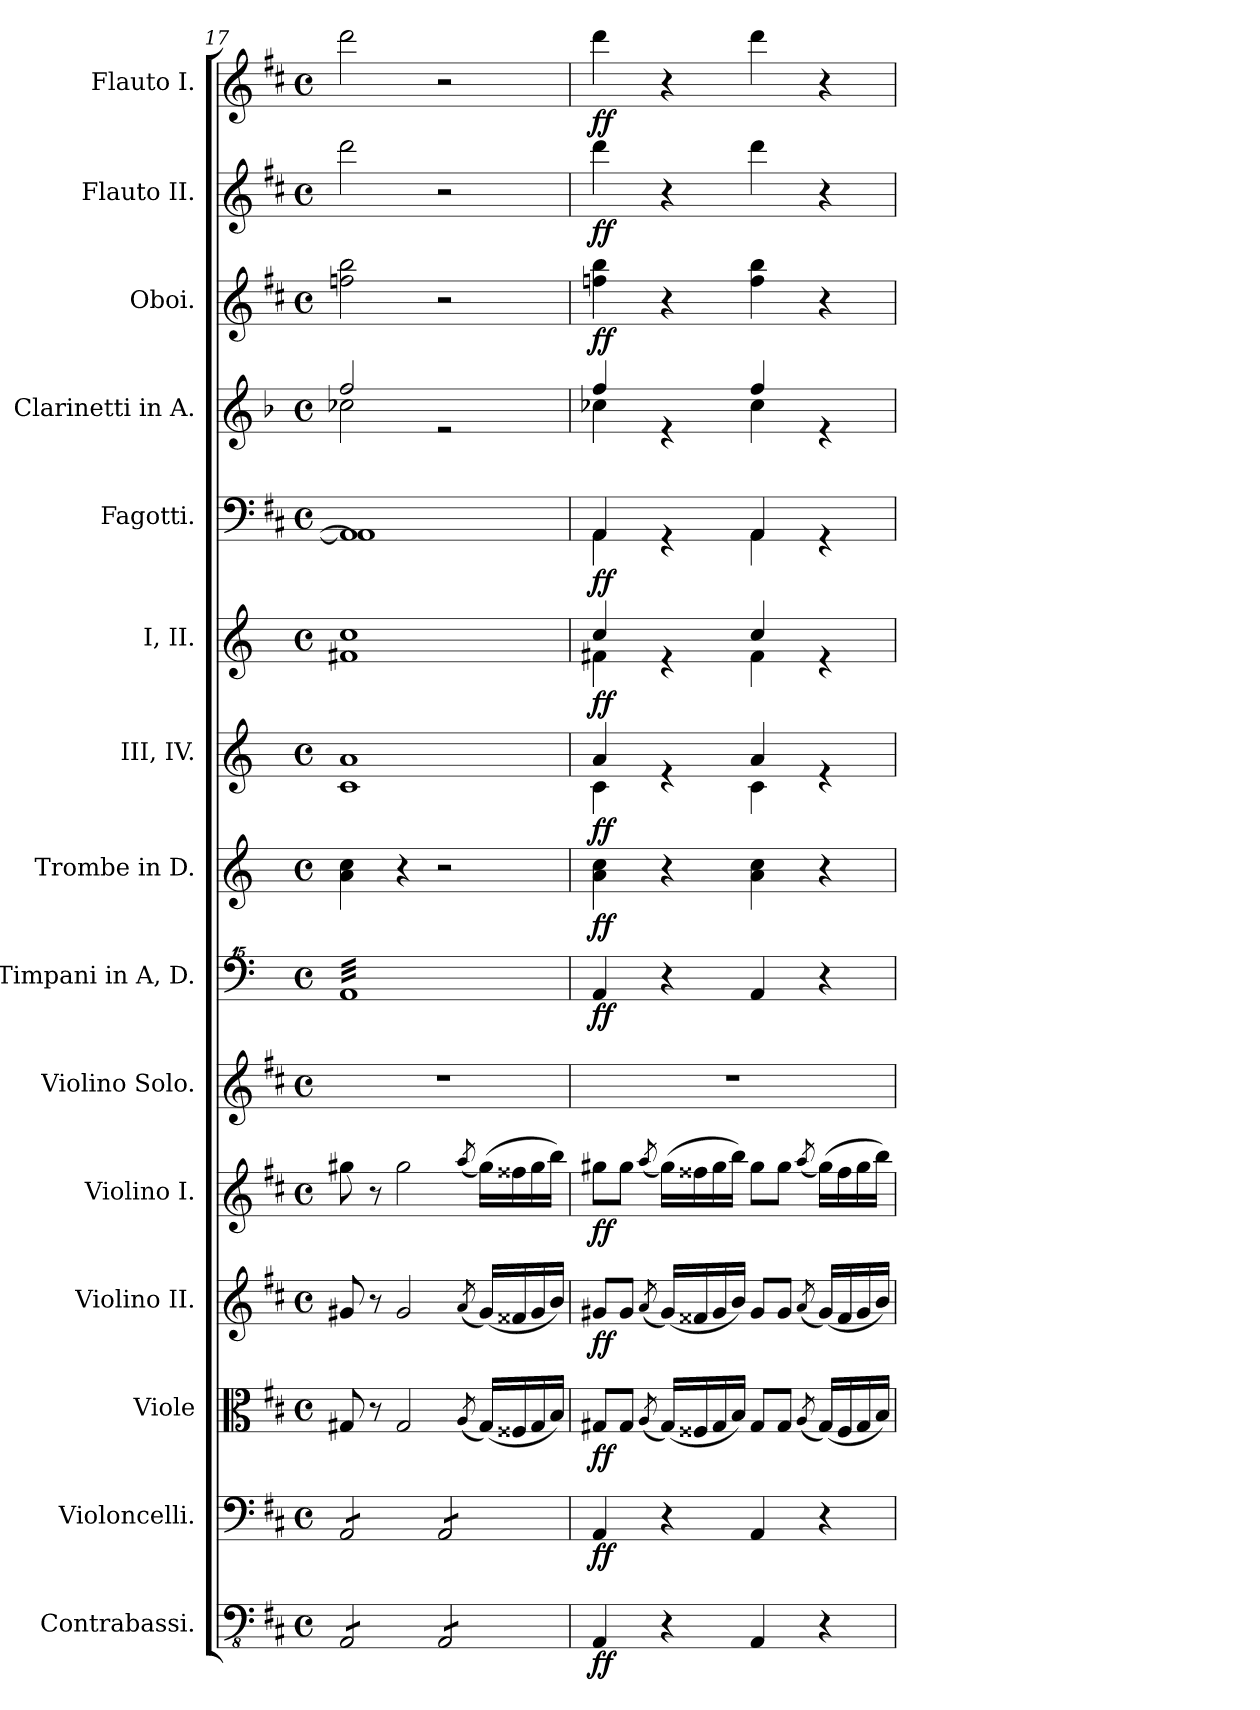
**kern	**dynam	**kern	**dynam	**kern	**dynam	**kern	**dynam	**kern	**dynam	**kern	**kern	**dynam	**kern	**dynam	**kern	**dynam	**kern	**dynam	**kern	**dynam	**kern	**kern	**dynam	**kern	**dynam	**kern	**dynam
*part15	*part15	*part14	*part14	*part13	*part13	*part12	*part12	*part11	*part11	*part10	*part9	*part9	*part8	*part8	*part7	*part7	*part6	*part6	*part5	*part5	*part4	*part3	*part3	*part2	*part2	*part1	*part1
*staff15	*staff15	*staff14	*staff14	*staff13	*staff13	*staff12	*staff12	*staff11	*staff11	*staff10	*staff9	*staff9	*staff8	*staff8	*staff7	*staff7	*staff6	*staff6	*staff5	*staff5	*staff4	*staff3	*staff3	*staff2	*staff2	*staff1	*staff1
*I"Contrabassi.	*	*I"Violoncelli.	*	*I"Viole	*	*I"Violino II.	*	*I"Violino I.	*	*I"Violino Solo.	*I"Timpani in A, D.	*	*I"Trombe in D.	*	*I"III, IV.	*	*I"I, II.	*	*I"Fagotti.	*	*I"Clarinetti in A.	*I"Oboi.	*	*I"Flauto II.	*	*I"Flauto I.	*
*I'Cbs.	*	*	*	*	*	*	*	*	*	*I'Vln.	*I'Timp.	*	*	*	*	*	*	*	*I'Fag.	*	*	*I'Ob.	*	*I'Fl.	*	*I'Fl.	*
*clefFv4	*	*clefF4	*	*clefC3	*	*clefG2	*	*clefG2	*	*clefG2	*clefF^^4	*	*clefG2	*	*clefG2	*	*clefG2	*	*clefF4	*	*clefG2	*clefG2	*	*clefG2	*	*clefG2	*
*	*	*	*	*	*	*	*	*	*	*	*ITrd7c12	*	*ITrd-1c-2	*	*ITrd4c7	*	*ITrd4c7	*	*	*	*ITrd2c3	*	*	*	*	*	*
*k[f#c#]	*	*k[f#c#]	*	*k[f#c#]	*	*k[f#c#]	*	*k[f#c#]	*	*k[f#c#]	*k[]	*	*k[f#c#]	*	*k[b-]	*	*k[b-]	*	*k[f#c#]	*	*k[f#c#]	*k[f#c#]	*	*k[f#c#]	*	*k[f#c#]	*
*M4/4	*	*M4/4	*	*M4/4	*	*M4/4	*	*M4/4	*	*M4/4	*M4/4	*	*M4/4	*	*M4/4	*	*M4/4	*	*M4/4	*	*M4/4	*M4/4	*	*M4/4	*	*M4/4	*
*met(c)	*	*met(c)	*	*met(c)	*	*met(c)	*	*met(c)	*	*met(c)	*met(c)	*	*met(c)	*	*met(c)	*	*met(c)	*	*met(c)	*	*met(c)	*met(c)	*	*met(c)	*	*met(c)	*
=17	=17	=17	=17	=17	=17	=17	=17	=17	=17	=17	=17	=17	=17	=17	=17	=17	=17	=17	=17	=17	=17	=17	=17	=17	=17	=17	=17
*	*	*	*	*	*	*	*	*	*	*	*	*	*	*	*	*	*	*	*^	*	*^	*	*	*	*	*	*
*tremolo	*	*	*	*	*	*	*	*	*	*	*	*	*	*	*	*	*	*	*	*	*	*	*	*	*	*	*	*	*
*	*	*tremolo	*	*	*	*	*	*	*	*	*	*	*	*	*	*	*	*	*	*	*	*	*	*	*	*	*	*	*
*	*	*	*	*	*	*	*	*	*	*	*tremolo	*	*	*	*	*	*	*	*	*	*	*	*	*	*	*	*	*	*
8AAA/L	.	8AA/L	.	8G#X/	.	8g#X/	.	8gg#X\	.	1r	32ALLL	.	4b\ 4dd\	.	1F 1d	.	1Bn 1f	.	1AA]	1AA]	.	2a-X\	2dd/	2ffn\ 2bb\	.	2ddd\	.	2ddd\	.
.	.	.	.	.	.	.	.	.	.	.	32A	.	.	.	.	.	.	.	.	.	.	.	.	.	.	.	.	.	.
.	.	.	.	.	.	.	.	.	.	.	32A	.	.	.	.	.	.	.	.	.	.	.	.	.	.	.	.	.	.
.	.	.	.	.	.	.	.	.	.	.	32A	.	.	.	.	.	.	.	.	.	.	.	.	.	.	.	.	.	.
8AAA/	.	8AA/	.	8r	.	8r	.	8r	.	.	32A	.	.	.	.	.	.	.	.	.	.	.	.	.	.	.	.	.	.
.	.	.	.	.	.	.	.	.	.	.	32A	.	.	.	.	.	.	.	.	.	.	.	.	.	.	.	.	.	.
.	.	.	.	.	.	.	.	.	.	.	32A	.	.	.	.	.	.	.	.	.	.	.	.	.	.	.	.	.	.
.	.	.	.	.	.	.	.	.	.	.	32A	.	.	.	.	.	.	.	.	.	.	.	.	.	.	.	.	.	.
8AAA/	.	8AA/	.	2G#/	.	2g#/	.	2gg#\	.	.	32A	.	4r	.	.	.	.	.	.	.	.	.	.	.	.	.	.	.	.
.	.	.	.	.	.	.	.	.	.	.	32A	.	.	.	.	.	.	.	.	.	.	.	.	.	.	.	.	.	.
.	.	.	.	.	.	.	.	.	.	.	32A	.	.	.	.	.	.	.	.	.	.	.	.	.	.	.	.	.	.
.	.	.	.	.	.	.	.	.	.	.	32A	.	.	.	.	.	.	.	.	.	.	.	.	.	.	.	.	.	.
8AAA/J	.	8AA/J	.	.	.	.	.	.	.	.	32A	.	.	.	.	.	.	.	.	.	.	.	.	.	.	.	.	.	.
.	.	.	.	.	.	.	.	.	.	.	32A	.	.	.	.	.	.	.	.	.	.	.	.	.	.	.	.	.	.
.	.	.	.	.	.	.	.	.	.	.	32A	.	.	.	.	.	.	.	.	.	.	.	.	.	.	.	.	.	.
.	.	.	.	.	.	.	.	.	.	.	32A	.	.	.	.	.	.	.	.	.	.	.	.	.	.	.	.	.	.
8AAA/L	.	8AA/L	.	.	.	.	.	.	.	.	32A	.	2r	.	.	.	.	.	.	.	.	2re	2ryy	2r	.	2r	.	2r	.
.	.	.	.	.	.	.	.	.	.	.	32A	.	.	.	.	.	.	.	.	.	.	.	.	.	.	.	.	.	.
.	.	.	.	.	.	.	.	.	.	.	32A	.	.	.	.	.	.	.	.	.	.	.	.	.	.	.	.	.	.
.	.	.	.	.	.	.	.	.	.	.	32A	.	.	.	.	.	.	.	.	.	.	.	.	.	.	.	.	.	.
8AAA/	.	8AA/	.	.	.	.	.	.	.	.	32A	.	.	.	.	.	.	.	.	.	.	.	.	.	.	.	.	.	.
.	.	.	.	.	.	.	.	.	.	.	32A	.	.	.	.	.	.	.	.	.	.	.	.	.	.	.	.	.	.
.	.	.	.	.	.	.	.	.	.	.	32A	.	.	.	.	.	.	.	.	.	.	.	.	.	.	.	.	.	.
.	.	.	.	.	.	.	.	.	.	.	32A	.	.	.	.	.	.	.	.	.	.	.	.	.	.	.	.	.	.
.	.	.	.	(8qA/	.	(8qa/	.	(8qaa/	.	.	.	.	.	.	.	.	.	.	.	.	.	.	.	.	.	.	.	.	.
8AAA/	.	8AA/	.	(16G#/LL)	.	(16g#/LL)	.	(16gg#\LL)	.	.	32A	.	.	.	.	.	.	.	.	.	.	.	.	.	.	.	.	.	.
.	.	.	.	.	.	.	.	.	.	.	32A	.	.	.	.	.	.	.	.	.	.	.	.	.	.	.	.	.	.
.	.	.	.	16F##X/	.	16f##X/	.	16ff##X\	.	.	32A	.	.	.	.	.	.	.	.	.	.	.	.	.	.	.	.	.	.
.	.	.	.	.	.	.	.	.	.	.	32A	.	.	.	.	.	.	.	.	.	.	.	.	.	.	.	.	.	.
8AAA/J	.	8AA/J	.	16G#/	.	16g#/	.	16gg#\	.	.	32A	.	.	.	.	.	.	.	.	.	.	.	.	.	.	.	.	.	.
*	*	*Xtremolo	*	*	*	*	*	*	*	*	*	*	*	*	*	*	*	*	*	*	*	*	*	*	*	*	*	*	*
*Xtremolo	*	*	*	*	*	*	*	*	*	*	*	*	*	*	*	*	*	*	*	*	*	*	*	*	*	*	*	*	*
.	.	.	.	.	.	.	.	.	.	.	32A	.	.	.	.	.	.	.	.	.	.	.	.	.	.	.	.	.	.
.	.	.	.	16B/JJ)	.	16b/JJ)	.	16bb\JJ)	.	.	32A	.	.	.	.	.	.	.	.	.	.	.	.	.	.	.	.	.	.
.	.	.	.	.	.	.	.	.	.	.	32AJJJ	.	.	.	.	.	.	.	.	.	.	.	.	.	.	.	.	.	.
*	*	*	*	*	*	*	*	*	*	*	*Xtremolo	*	*	*	*	*	*	*	*	*	*	*	*	*	*	*	*	*	*
=18	=18	=18	=18	=18	=18	=18	=18	=18	=18	=18	=18	=18	=18	=18	=18	=18	=18	=18	=18	=18	=18	=18	=18	=18	=18	=18	=18	=18	=18
*	*	*	*	*	*	*	*	*	*	*	*	*	*	*	*^	*	*^	*	*	*	*	*	*	*	*	*	*	*	*
!	!LO:DY:b	!	!LO:DY:b	!	!LO:DY:b	!	!LO:DY:b	!	!LO:DY:b	!	!	!LO:DY:b	!	!LO:DY:b	!	!	!LO:DY:b	!	!	!LO:DY:b	!	!	!LO:DY:b	!	!	!	!LO:DY:b	!	!LO:DY:b	!	!LO:DY:b
4AAA/	ff	4AA/	ff	8G#X/L	ff	8g#X/L	ff	8gg#X\L	ff	1r	4A/	ff	4b\ 4dd\	ff	4d/	4F\	ff	4f/	4Bn\	ff	4AA/	4AA\	ff	4a-X\	4dd/	4ffn\ 4bb\	ff	4ddd\	ff	4ddd\	ff
.	.	.	.	8G#/J	.	8g#/J	.	8gg#\J	.	.	.	.	.	.	.	.	.	.	.	.	.	.	.	.	.	.	.	.	.	.	.
.	.	.	.	(8qA/	.	(8qa/	.	(8qaa/	.	.	.	.	.	.	.	.	.	.	.	.	.	.	.	.	.	.	.	.	.	.	.
4r	.	4r	.	(16G#/LL)	.	(16g#/LL)	.	(16gg#\LL)	.	.	4r	.	4r	.	4re	4ryy	.	4re	4ryy	.	4rGG	4ryy	.	4re	4ryy	4r	.	4r	.	4r	.
.	.	.	.	16F##X/	.	16f##X/	.	16ff##X\	.	.	.	.	.	.	.	.	.	.	.	.	.	.	.	.	.	.	.	.	.	.	.
.	.	.	.	16G#/	.	16g#/	.	16gg#\	.	.	.	.	.	.	.	.	.	.	.	.	.	.	.	.	.	.	.	.	.	.	.
.	.	.	.	16B/JJ)	.	16b/JJ)	.	16bb\JJ)	.	.	.	.	.	.	.	.	.	.	.	.	.	.	.	.	.	.	.	.	.	.	.
4AAA/	.	4AA/	.	8G#/L	.	8g#/L	.	8gg#\L	.	.	4A/	.	4b\ 4dd\	.	4d/	4F\	.	4f/	4B\	.	4AA/	4AA\	.	4a-\	4dd/	4ff\ 4bb\	.	4ddd\	.	4ddd\	.
.	.	.	.	8G#/J	.	8g#/J	.	8gg#\J	.	.	.	.	.	.	.	.	.	.	.	.	.	.	.	.	.	.	.	.	.	.	.
.	.	.	.	(8qA/	.	(8qa/	.	(8qaa/	.	.	.	.	.	.	.	.	.	.	.	.	.	.	.	.	.	.	.	.	.	.	.
4r	.	4r	.	(16G#/LL)	.	(16g#/LL)	.	(16gg#\LL)	.	.	4r	.	4r	.	4re	4ryy	.	4re	4ryy	.	4rGG	4ryy	.	4re	4ryy	4r	.	4r	.	4r	.
.	.	.	.	16F##/	.	16f##/	.	16ff##\	.	.	.	.	.	.	.	.	.	.	.	.	.	.	.	.	.	.	.	.	.	.	.
.	.	.	.	16G#/	.	16g#/	.	16gg#\	.	.	.	.	.	.	.	.	.	.	.	.	.	.	.	.	.	.	.	.	.	.	.
.	.	.	.	16B/JJ)	.	16b/JJ)	.	16bb\JJ)	.	.	.	.	.	.	.	.	.	.	.	.	.	.	.	.	.	.	.	.	.	.	.
*	*	*	*	*	*	*	*	*	*	*	*	*	*	*	*v	*v	*	*	*	*	*v	*v	*	*v	*v	*	*	*	*	*	*
*	*	*	*	*	*	*	*	*	*	*	*	*	*	*	*	*	*v	*v	*	*	*	*	*	*	*	*	*	*
=	=	=	=	=	=	=	=	=	=	=	=	=	=	=	=	=	=	=	=	=	=	=	=	=	=	=	=
*-	*-	*-	*-	*-	*-	*-	*-	*-	*-	*-	*-	*-	*-	*-	*-	*-	*-	*-	*-	*-	*-	*-	*-	*-	*-	*-	*-
